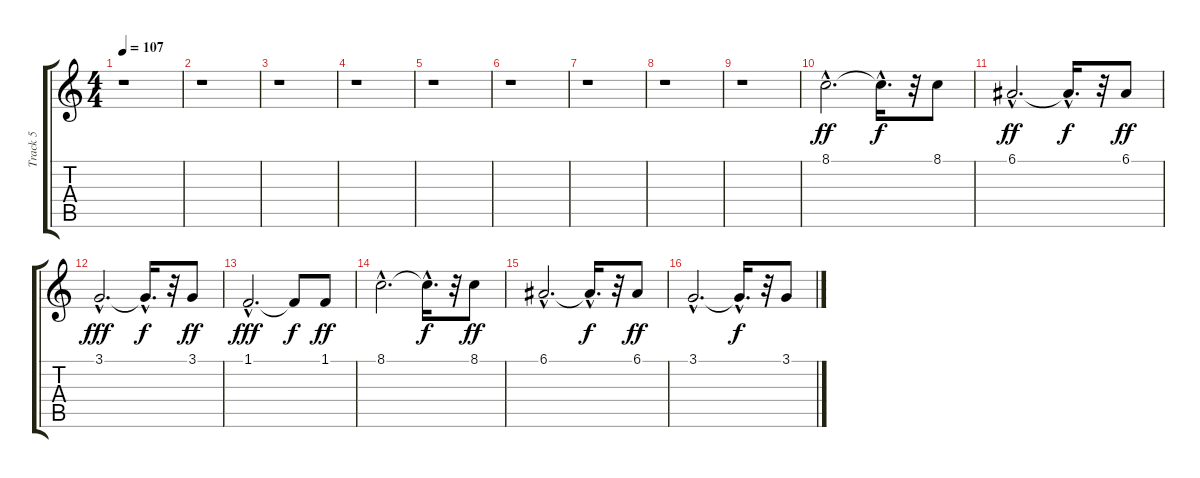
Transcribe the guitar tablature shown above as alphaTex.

\track ("Track 5" "Track 5") {instrument stringensemble1}
\staff {score tabs}
\tuning (E4 B3 G3 D3 A2 E2) {hide}
\ts (4 4)
\tempo 107
\clef g2
\ks c
r.1{dy f} |
r.1 |
r.1 |
r.1 |
r.1 |
r.1 |
r.1 |
r.1 |
r.1 |
8.1{hac}.2{d dy ff} 8.1{hac t}.16{d dy f} r.32 8.1.8 |
6.1{hac}.2{d dy ff} 6.1{hac t}.16{d dy f} r.32 6.1.8{dy ff} |
3.1{hac}.2{d dy fff} 3.1{hac t}.16{d dy f} r.32 3.1.8{dy ff} |
1.1{hac}.2{d dy fff} 1.1{t}.8{dy f} 1.1.8{dy ff} |
8.1{hac}.2{d} 8.1{hac t}.16{d dy f} r.32 8.1.8{dy ff} |
6.1{hac}.2{d} 6.1{hac t}.16{d dy f} r.32 6.1.8{dy ff} |
3.1{hac}.2{d} 3.1{hac t}.16{d dy f} r.32 3.1.8
